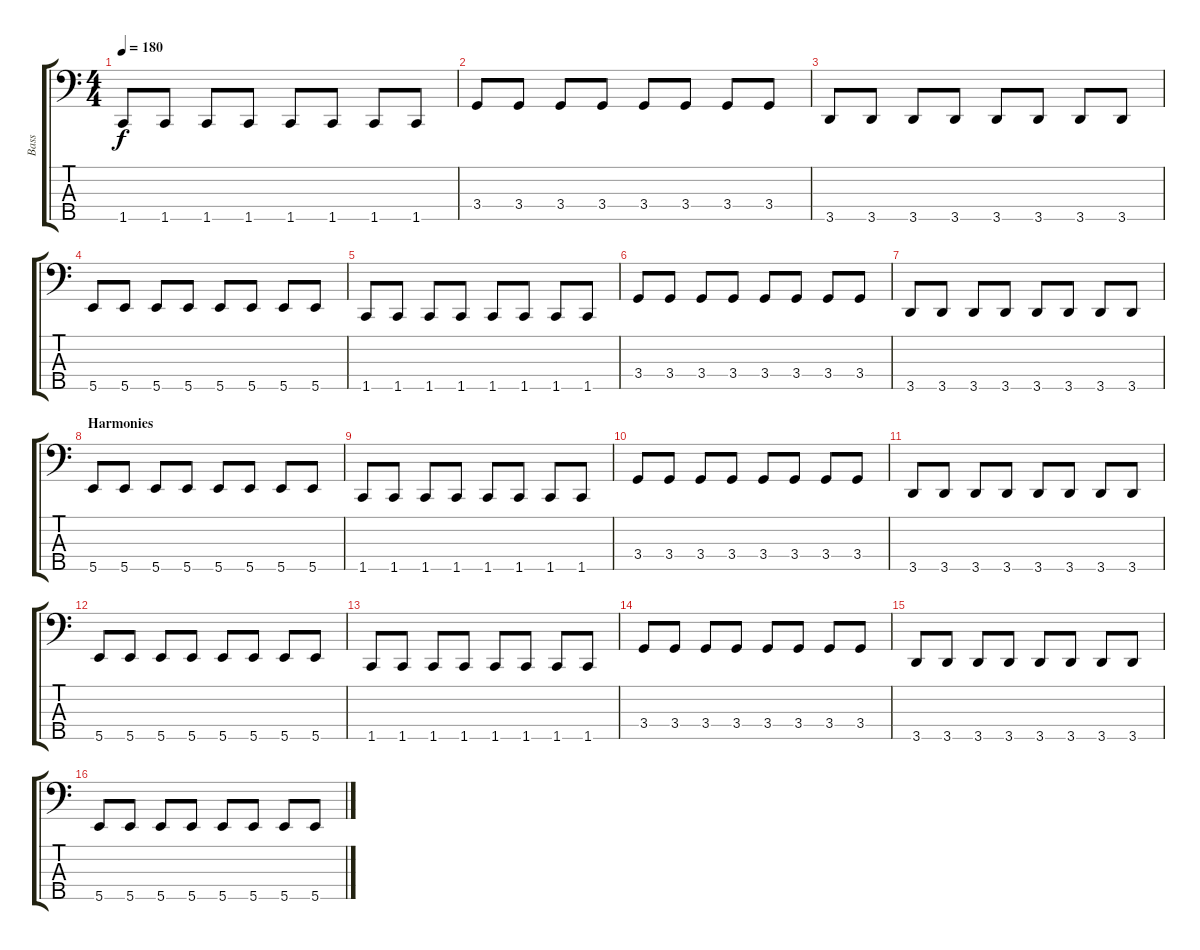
\track ("Bass" "Bass") {instrument electricbassfinger}
\staff {score tabs}
\tuning (G2 D2 A1 E1 B0) {hide}
\ts (4 4)
\tempo 180
\clef f4
\ks c
1.5.8{dy f} 1.5.8 1.5.8 1.5.8 1.5.8 1.5.8 1.5.8 1.5.8 |
3.4.8 3.4.8 3.4.8 3.4.8 3.4.8 3.4.8 3.4.8 3.4.8 |
3.5.8 3.5.8 3.5.8 3.5.8 3.5.8 3.5.8 3.5.8 3.5.8 |
5.5.8 5.5.8 5.5.8 5.5.8 5.5.8 5.5.8 5.5.8 5.5.8 |
1.5.8 1.5.8 1.5.8 1.5.8 1.5.8 1.5.8 1.5.8 1.5.8 |
3.4.8 3.4.8 3.4.8 3.4.8 3.4.8 3.4.8 3.4.8 3.4.8 |
3.5.8 3.5.8 3.5.8 3.5.8 3.5.8 3.5.8 3.5.8 3.5.8 |
\section ("" "Harmonies")
5.5.8 5.5.8 5.5.8 5.5.8 5.5.8 5.5.8 5.5.8 5.5.8 |
1.5.8 1.5.8 1.5.8 1.5.8 1.5.8 1.5.8 1.5.8 1.5.8 |
3.4.8 3.4.8 3.4.8 3.4.8 3.4.8 3.4.8 3.4.8 3.4.8 |
3.5.8 3.5.8 3.5.8 3.5.8 3.5.8 3.5.8 3.5.8 3.5.8 |
5.5.8 5.5.8 5.5.8 5.5.8 5.5.8 5.5.8 5.5.8 5.5.8 |
1.5.8 1.5.8 1.5.8 1.5.8 1.5.8 1.5.8 1.5.8 1.5.8 |
3.4.8 3.4.8 3.4.8 3.4.8 3.4.8 3.4.8 3.4.8 3.4.8 |
3.5.8 3.5.8 3.5.8 3.5.8 3.5.8 3.5.8 3.5.8 3.5.8 |
5.5.8 5.5.8 5.5.8 5.5.8 5.5.8 5.5.8 5.5.8 5.5.8
